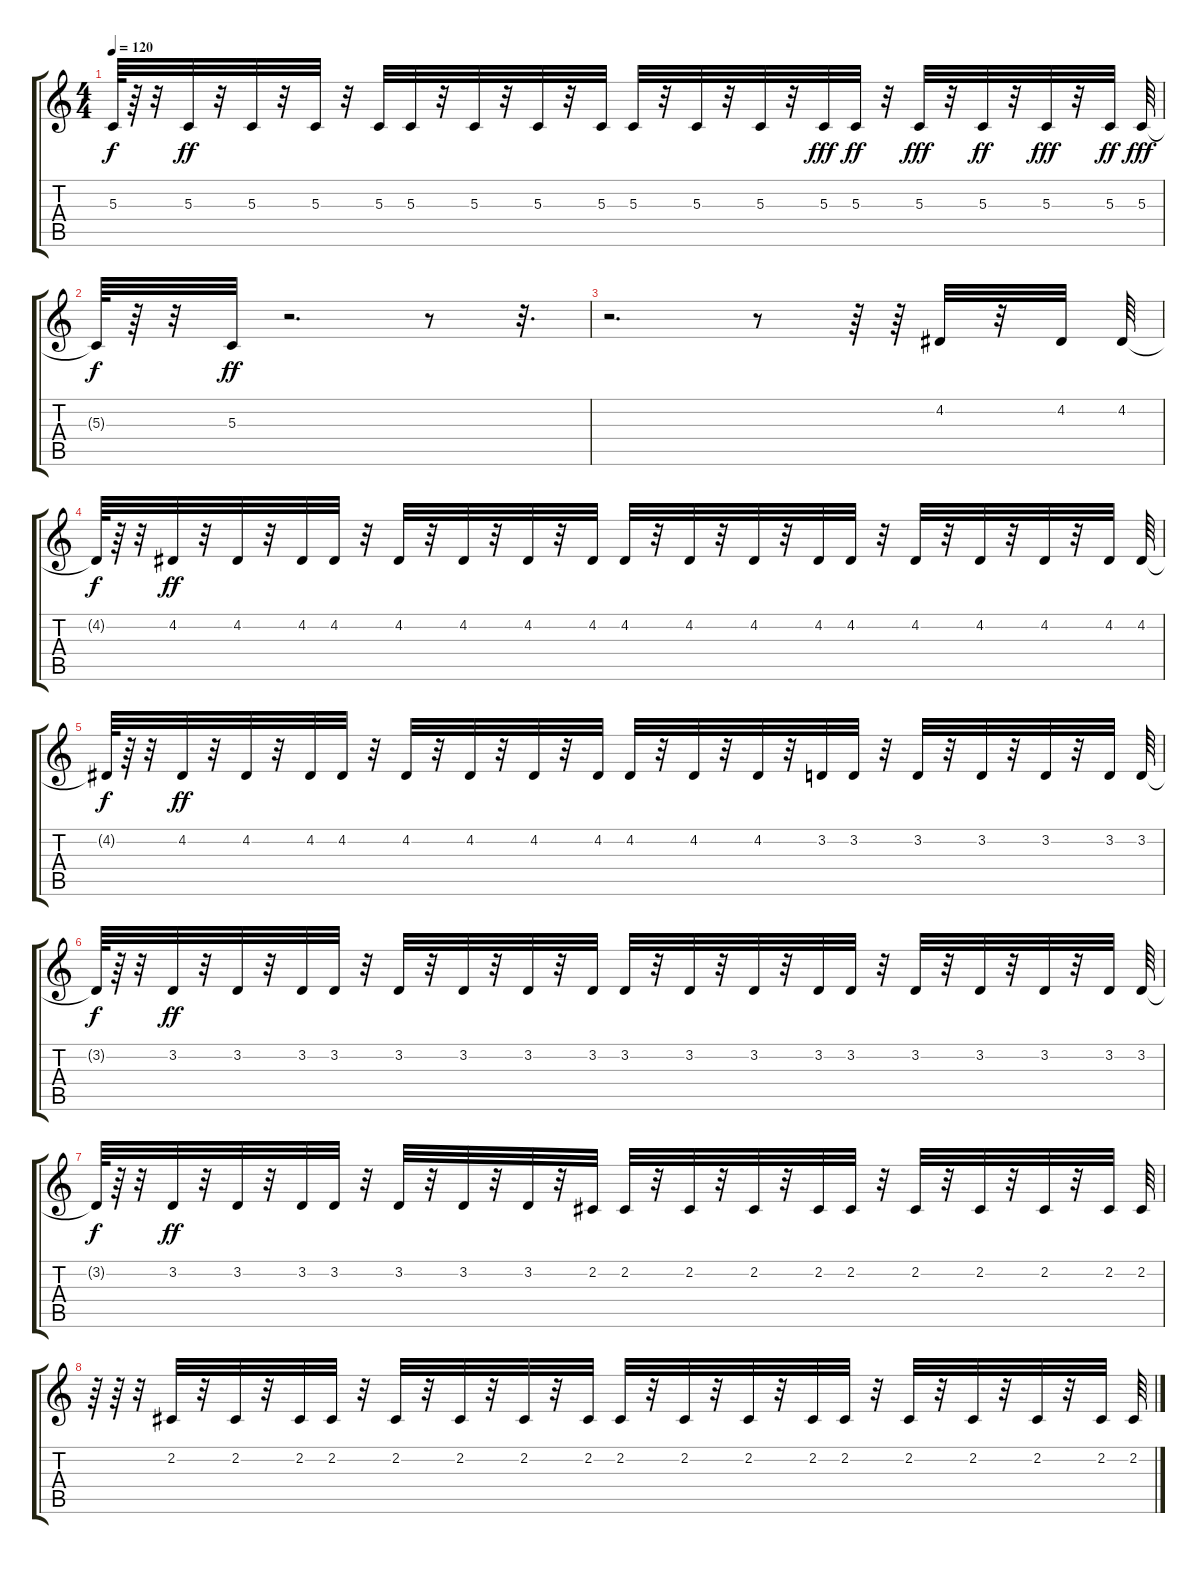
\track "" {instrument helicopter}
\staff {score tabs}
\tuning (E4 B3 G3 D3 A2 E2) {hide}
\ts (4 4)
\tempo 120
\clef g2
\ks c
5.3{t}.64{dy f} r.64 r.32 5.3.32{dy ff} r.32 5.3.32 r.32 5.3.32 r.32 5.3.32 5.3.32 r.32 5.3.32 r.32 5.3.32 r.32 5.3.32 5.3.32 r.32 5.3.32 r.32 5.3.32 r.32 5.3.32{dy fff} 5.3.32{dy ff balance 2} r.32 5.3.32{dy fff} r.32 5.3.32{dy ff} r.32 5.3.32{dy fff} r.32 5.3.32{dy ff} 5.3.64{dy fff} |
5.3{t}.64{dy f} r.64 r.32 5.3.32{dy ff} r.2{d} r.8 r.32{d} |
r.2{d} r.8 r.64 r.64 4.2.32{balance 8} r.32 4.2.32 4.2.64 |
4.2{t}.64{dy f} r.64 r.32 4.2.32{dy ff} r.32 4.2.32 r.32 4.2.32 4.2.32 r.32 4.2.32 r.32 4.2.32 r.32 4.2.32 r.32 4.2.32 4.2.32 r.32 4.2.32 r.32 4.2.32 r.32 4.2.32 4.2.32 r.32 4.2.32 r.32 4.2.32 r.32 4.2.32 r.32 4.2.32 4.2.64 |
4.2{t}.64{dy f} r.64 r.32 4.2.32{dy ff} r.32 4.2.32 r.32 4.2.32 4.2.32 r.32 4.2.32 r.32 4.2.32 r.32 4.2.32 r.32 4.2.32 4.2.32 r.32 4.2.32 r.32 4.2.32 r.32 3.2.32 3.2.32 r.32 3.2.32 r.32 3.2.32 r.32 3.2.32 r.32 3.2.32 3.2.64 |
3.2{t}.64{dy f} r.64 r.32 3.2.32{dy ff} r.32 3.2.32 r.32 3.2.32 3.2.32 r.32 3.2.32 r.32 3.2.32 r.32 3.2.32 r.32 3.2.32 3.2.32 r.32 3.2.32 r.32 3.2.32 r.32 3.2.32 3.2.32 r.32 3.2.32 r.32 3.2.32 r.32 3.2.32 r.32 3.2.32 3.2.64 |
3.2{t}.64{dy f} r.64 r.32 3.2.32{dy ff} r.32 3.2.32 r.32 3.2.32 3.2.32 r.32 3.2.32 r.32 3.2.32 r.32 3.2.32 r.32 2.2.32 2.2.32 r.32 2.2.32 r.32 2.2.32 r.32 2.2.32 2.2.32 r.32 2.2.32 r.32 2.2.32 r.32 2.2.32 r.32 2.2.32 2.2.64 |
r.64 r.64 r.32 2.2.32 r.32 2.2.32 r.32 2.2.32 2.2.32 r.32 2.2.32 r.32 2.2.32 r.32 2.2.32 r.32 2.2.32 2.2.32 r.32 2.2.32 r.32 2.2.32 r.32 2.2.32 2.2.32 r.32 2.2.32 r.32 2.2.32 r.32 2.2.32 r.32 2.2.32 2.2.64
